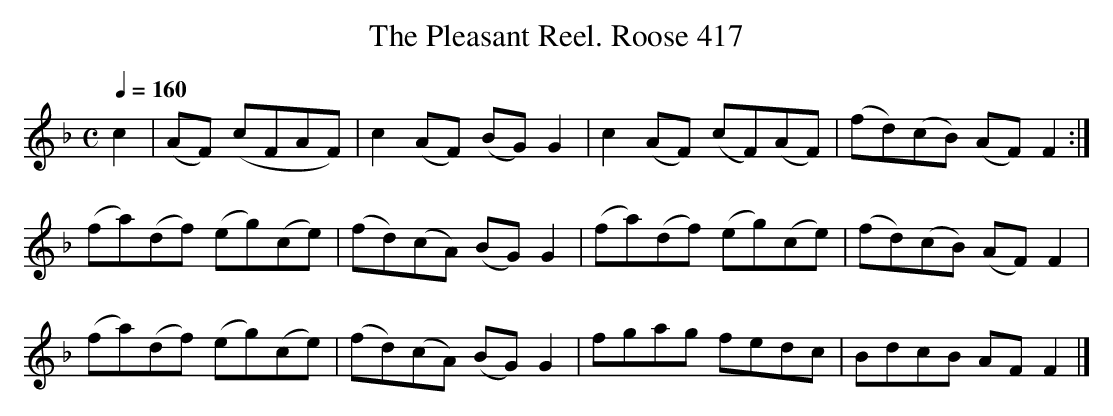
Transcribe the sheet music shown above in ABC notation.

X:1
T:Pleasant Reel. Roose 417, The
M:C
L:1/8
Q:1/4=160
K:F
c2|(AF) (cFAF)| c2 (AF) (BG) G2 | c2 (AF) (cF)(AF) | (fd)(cB) (AF)F2 :|
(fa)(df) (eg)(ce) |  (fd)(cA) (BG) G2 | (fa)(df) (eg)(ce) |  (fd)(cB) (AF) F2 |
(fa)(df) (eg)(ce) |  (fd)(cA) (BG) G2 | fgag fedc |  BdcB AF F2|]
